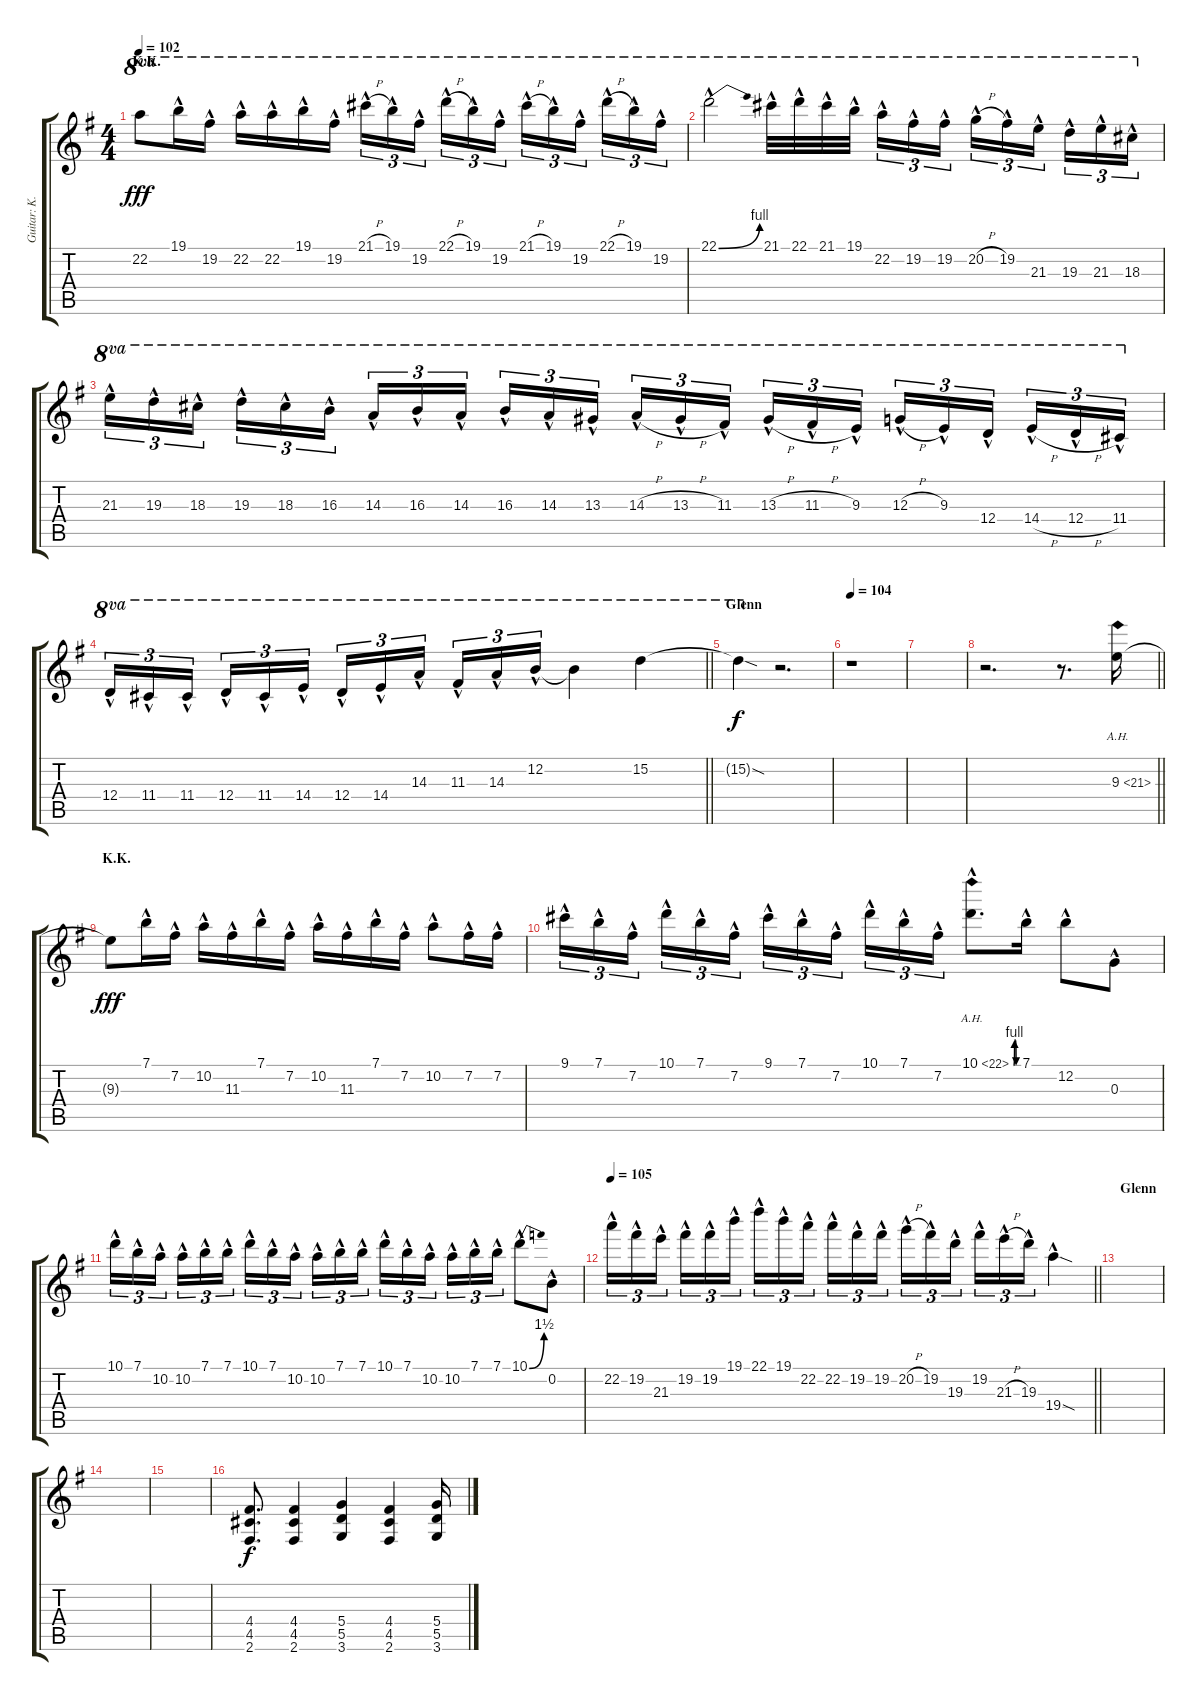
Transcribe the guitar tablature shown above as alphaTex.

\track ("Guitar: K.K." "Guitar: K.") {instrument overdrivenguitar}
\staff {score tabs}
\tuning (E4 B3 G3 D3 A2 E2) {hide}
\ts (4 4)
\section ("" "K.K.")
\tempo 102
\clef g2
\ks g
22.2{t}.8{ot 8va dy fff} 19.1{hac}.16{ot 8va} 19.2{hac}.16{ot 8va} 22.2{hac}.16{ot 8va} 22.2{hac}.16{ot 8va} 19.1{hac}.16{ot 8va} 19.2{hac}.16{ot 8va} 21.1{h hac}.16{tu (3 2) ot 8va} 19.1{hac}.16{tu (3 2) ot 8va} 19.2{hac}.16{tu (3 2) ot 8va beam splitsecondary} 22.1{h hac}.16{tu (3 2) ot 8va} 19.1{hac}.16{tu (3 2) ot 8va} 19.2{hac}.16{tu (3 2) ot 8va} 21.1{h hac}.16{tu (3 2) ot 8va} 19.1{hac}.16{tu (3 2) ot 8va} 19.2{hac}.16{tu (3 2) ot 8va beam splitsecondary} 22.1{h hac}.16{tu (3 2) ot 8va} 19.1{hac}.16{tu (3 2) ot 8va} 19.2{hac}.16{tu (3 2) ot 8va} |
22.1{be (bend 0 0 60 4) hac}.2{ot 8va} 21.1{hac}.32{ot 8va} 22.1{hac}.32{ot 8va} 21.1{hac}.32{ot 8va} 19.1{hac}.32{ot 8va beam splitsecondary} 22.2{hac}.16{tu (3 2) ot 8va} 19.2{hac}.16{tu (3 2) ot 8va} 19.2{hac}.16{tu (3 2) ot 8va} 20.2{h hac}.16{tu (3 2) ot 8va} 19.2{hac}.16{tu (3 2) ot 8va} 21.3{hac}.16{tu (3 2) ot 8va beam splitsecondary} 19.3{hac}.16{tu (3 2) ot 8va} 21.3{hac}.16{tu (3 2) ot 8va} 18.3{hac}.16{tu (3 2) ot 8va} |
21.3{hac}.16{tu (3 2) ot 8va} 19.3{hac}.16{tu (3 2) ot 8va} 18.3{hac}.16{tu (3 2) ot 8va beam splitsecondary} 19.3{hac}.16{tu (3 2) ot 8va} 18.3{hac}.16{tu (3 2) ot 8va} 16.3{hac}.16{tu (3 2) ot 8va} 14.3{hac}.16{tu (3 2) ot 8va} 16.3{hac}.16{tu (3 2) ot 8va} 14.3{hac}.16{tu (3 2) ot 8va beam splitsecondary} 16.3{hac}.16{tu (3 2) ot 8va} 14.3{hac}.16{tu (3 2) ot 8va} 13.3{hac}.16{tu (3 2) ot 8va} 14.3{h hac}.16{tu (3 2) ot 8va} 13.3{h hac}.16{tu (3 2) ot 8va} 11.3{hac}.16{tu (3 2) ot 8va beam splitsecondary} 13.3{h hac}.16{tu (3 2) ot 8va} 11.3{h hac}.16{tu (3 2) ot 8va} 9.3{hac}.16{tu (3 2) ot 8va} 12.3{h hac}.16{tu (3 2) ot 8va} 9.3{hac}.16{tu (3 2) ot 8va} 12.4{hac}.16{tu (3 2) ot 8va beam splitsecondary} 14.4{h hac}.16{tu (3 2) ot 8va} 12.4{h hac}.16{tu (3 2) ot 8va} 11.4{hac}.16{tu (3 2) ot 8va} |
\barLineRight lightlight
12.4{hac}.16{tu (3 2) ot 8va} 11.4{hac}.16{tu (3 2) ot 8va} 11.4{hac}.16{tu (3 2) ot 8va beam splitsecondary} 12.4{hac}.16{tu (3 2) ot 8va} 11.4{hac}.16{tu (3 2) ot 8va} 14.4{hac}.16{tu (3 2) ot 8va} 12.4{hac}.16{tu (3 2) ot 8va} 14.4{hac}.16{tu (3 2) ot 8va} 14.3{hac}.16{tu (3 2) ot 8va beam splitsecondary} 11.3{hac}.16{tu (3 2) ot 8va} 14.3{hac}.16{tu (3 2) ot 8va} 12.2{hac}.16{tu (3 2) ot 8va} 12.2{t}.4{ot 8va} 15.2.4{ot 8va} |
\section ("" "Glenn")
15.2{sod t}.4{ot 8va dy f} r.2{d} |
\tempo 104
r.1 |
|
\barLineRight lightlight
r.2{d} r.8{d} 9.3{ah 12}.16 |
\section ("" "K.K.")
9.3{t}.8{dy fff} 7.1{hac}.16 7.2{hac}.16 10.2{hac}.16 11.3{hac}.16 7.1{hac}.16 7.2{hac}.16 10.2{hac}.16 11.3{hac}.16 7.1{hac}.16 7.2{hac}.16 10.2{hac}.8 7.2{hac}.16 7.2{hac}.16 |
9.1{hac}.16{tu (3 2)} 7.1{hac}.16{tu (3 2)} 7.2{hac}.16{tu (3 2) beam splitsecondary} 10.1{hac}.16{tu (3 2)} 7.1{hac}.16{tu (3 2)} 7.2{hac}.16{tu (3 2)} 9.1{hac}.16{tu (3 2)} 7.1{hac}.16{tu (3 2)} 7.2{hac}.16{tu (3 2) beam splitsecondary} 10.1{hac}.16{tu (3 2)} 7.1{hac}.16{tu (3 2)} 7.2{hac}.16{tu (3 2)} 10.1{be (custom 0 0 10 4 20 4 30 0 60 0) ah 12 hac}.8{d} 7.1{hac}.16 12.2{hac}.8 0.3{hac}.8 |
10.1{hac}.16{tu (3 2)} 7.1{hac}.16{tu (3 2)} 10.2{hac}.16{tu (3 2) beam splitsecondary} 10.2{hac}.16{tu (3 2)} 7.1{hac}.16{tu (3 2)} 7.1{hac}.16{tu (3 2)} 10.1{hac}.16{tu (3 2)} 7.1{hac}.16{tu (3 2)} 10.2{hac}.16{tu (3 2) beam splitsecondary} 10.2{hac}.16{tu (3 2)} 7.1{hac}.16{tu (3 2)} 7.1{hac}.16{tu (3 2)} 10.1{hac}.16{tu (3 2)} 7.1{hac}.16{tu (3 2)} 10.2{hac}.16{tu (3 2) beam splitsecondary} 10.2{hac}.16{tu (3 2)} 7.1{hac}.16{tu (3 2)} 7.1{hac}.16{tu (3 2)} 10.1{be (bend 0 0 60 6) hac}.8 0.2{hac}.8 |
\tempo 105
\barLineRight lightlight
22.2{hac}.16{tu (3 2)} 19.2{hac}.16{tu (3 2)} 21.3{hac}.16{tu (3 2) beam splitsecondary} 19.2{hac}.16{tu (3 2)} 19.2{hac}.16{tu (3 2)} 19.1{hac}.16{tu (3 2)} 22.1{hac}.16{tu (3 2)} 19.1{hac}.16{tu (3 2)} 22.2{hac}.16{tu (3 2) beam splitsecondary} 22.2{hac}.16{tu (3 2)} 19.2{hac}.16{tu (3 2)} 19.2{hac}.16{tu (3 2)} 20.2{h hac}.16{tu (3 2)} 19.2{hac}.16{tu (3 2)} 19.3{hac}.16{tu (3 2) beam splitsecondary} 19.2{hac}.16{tu (3 2)} 21.3{h hac}.16{tu (3 2)} 19.3{hac}.16{tu (3 2)} 19.4{sod hac}.4 |
\section ("" "Glenn")
|
|
|
(4.4 4.5 2.6).8{d dy f} (4.4 4.5 2.6).4 (5.4 5.5 3.6).4 (4.4 4.5 2.6).4 (5.4 5.5 3.6).16
